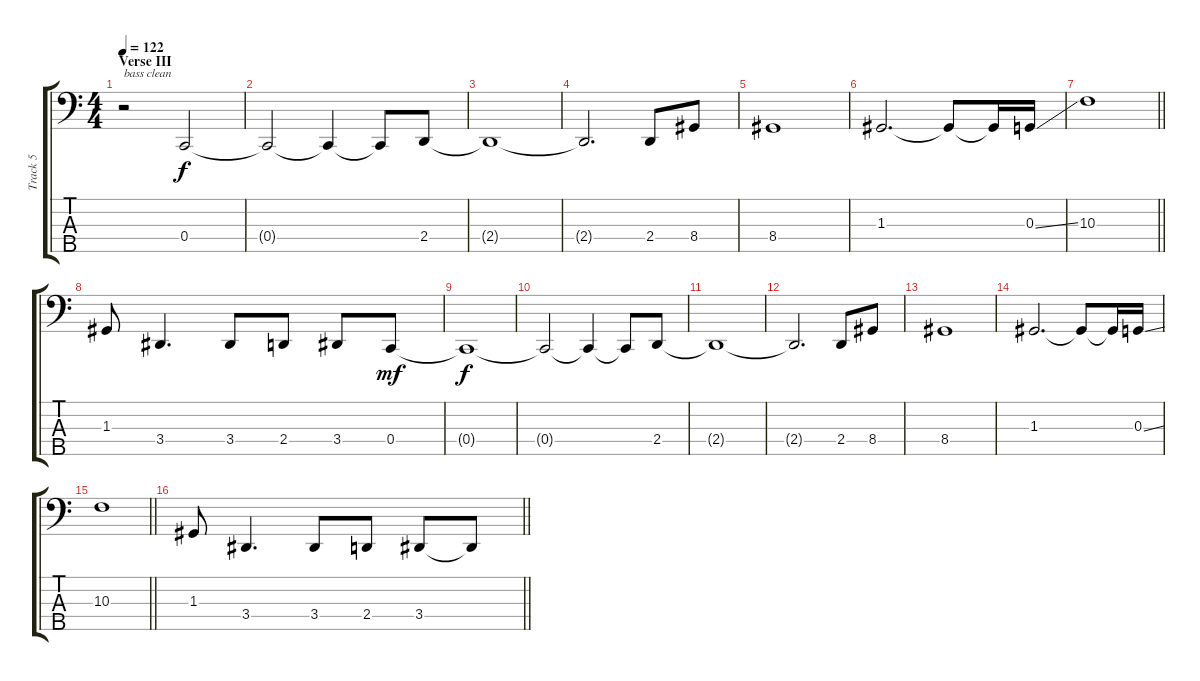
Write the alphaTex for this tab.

\track ("Track 5" "Track 5") {instrument electricbasspick}
\staff {score tabs}
\tuning (F2 C2 G1 C1 A0) {hide}
\ts (4 4)
\section ("" "Verse III")
\tempo 122
\clef f4
\ks c
r.2{txt "bass clean" dy f} 0.4.2 |
0.4{t}.2 0.4{t}.4 0.4{t}.8 2.4.8 |
2.4{t}.1 |
2.4{t}.2{d} 2.4.8 8.4.8 |
8.4.1 |
1.3.2{d} 1.3{t}.8 1.3{t}.16 0.3{ss}.16 |
\barLineRight lightlight
10.3.1 |
1.3.8 3.4.4{d} 3.4.8 2.4.8 3.4.8 0.4.8{dy mf} |
0.4{t}.1{dy f} |
0.4{t}.2 0.4{t}.4 0.4{t}.8 2.4.8 |
2.4{t}.1 |
2.4{t}.2{d} 2.4.8 8.4.8 |
8.4.1 |
1.3.2{d} 1.3{t}.8 1.3{t}.16 0.3{ss}.16 |
\barLineRight lightlight
10.3.1 |
\barLineRight lightlight
1.3.8 3.4.4{d} 3.4.8 2.4.8 3.4.8 3.4{t}.8
